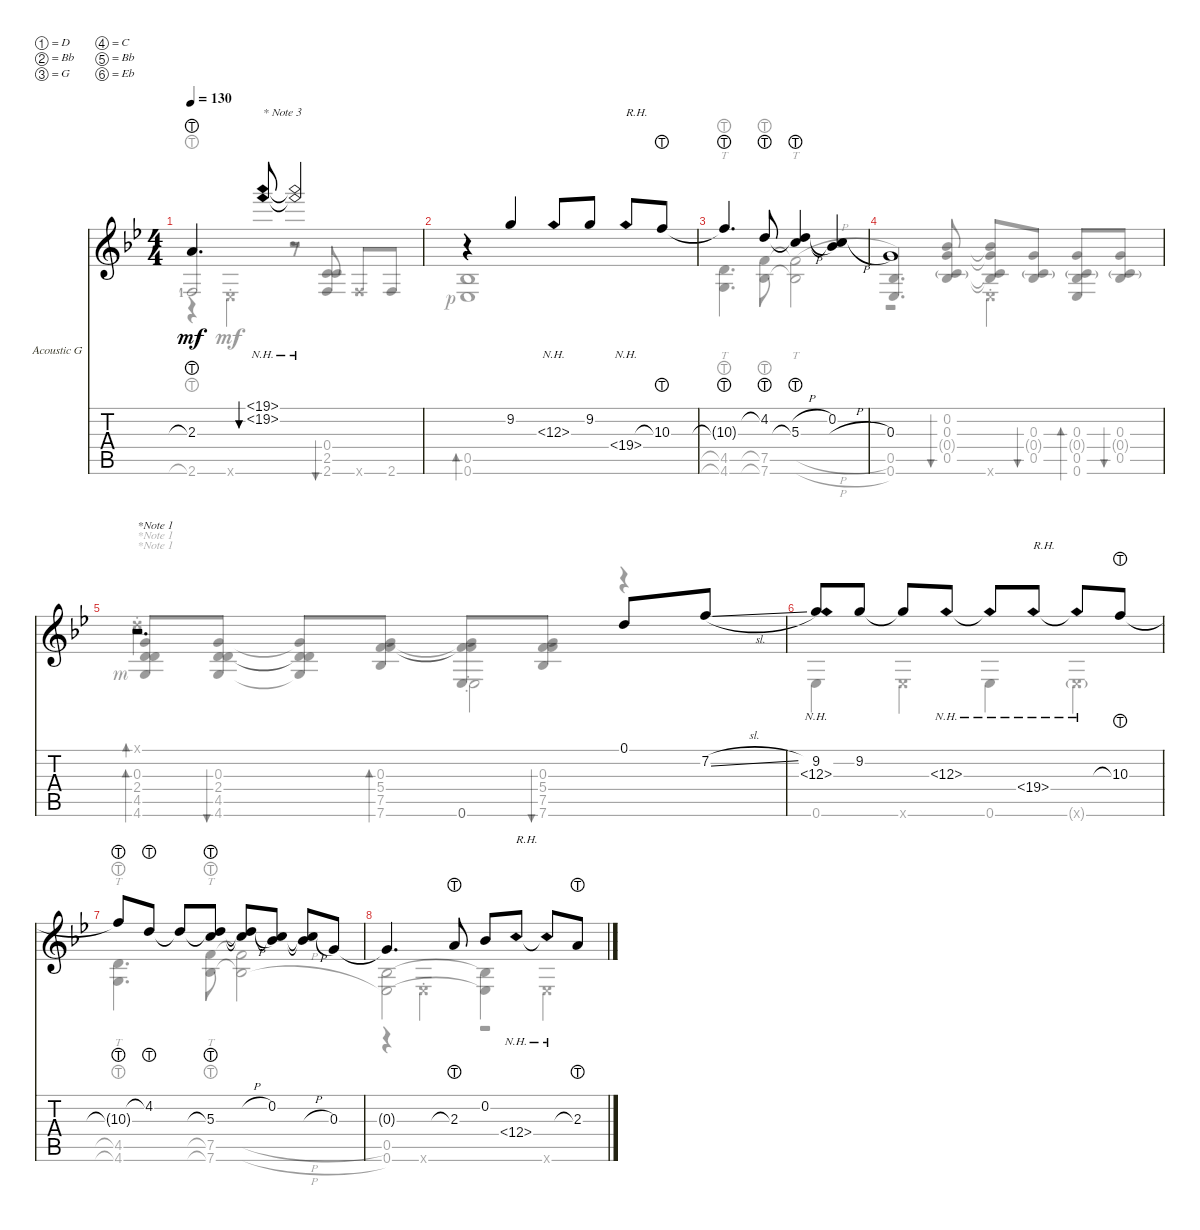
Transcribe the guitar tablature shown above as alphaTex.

\defaultSystemsLayout 4
\bracketExtendMode nobrackets
\firstSystemTrackNameOrientation horizontal
\otherSystemsTrackNameOrientation horizontal
\track ("Acoustic Guitar" "Acoustic G") {instrument acousticguitarsteel}
\staff {score tabs}
\tuning (D4 Bb3 G3 C3 Bb2 Eb2)
\voice
\ts (4 4)
\tempo 130
\clef g2
\scale
0.349922
\ks gminor
2.3{lht t}.4{d dy mf} (19.2{nh} 19.1{nh}).8{bu 30 txt "* Note 3"} (19.2{nh t} 19.1{nh t}).2 |
\scale
0.322665 r.4{bd 0} 9.2.4 12.3{nh}.8 9.2.8 19.4{nh}.8{txt "R.H."} 10.3{lht}.8 |
\scale
0.362546 10.3{lht t}.4{d} 4.2{lht}.8 (5.3{lht} 4.2{h t}).4 (0.2 5.3{h t}).4 |
\scale
0.330098 0.3.1 |
\scale
0.307692 r.2{d bd 0 txt "*Note 1"} 0.1.8 7.2{sl}.8 |
\scale
0.342742 (9.2 12.3{nh}).8 9.2.8 9.2{t}.8 12.3{nh}.8 12.3{nh t}.8 19.4{nh}.8{txt "R.H."} 19.4{nh t}.8 10.3{lht}.8 |
\scale
0.334347 10.3{lht t}.8 4.2{lht}.8 4.2{t}.8 (5.3{lht} 4.2{t}).8 (5.3{t} 4.2{h t}).8 (0.2 5.3{t}).8 (0.2{t} 5.3{h t}).8 0.3.8 |
\scale
0.322917 0.3{t}.4{d} 2.3{lht}.8 0.2.8 12.4{nh}.8{txt "R.H."} 12.4{nh t}.8 2.3{lht}.8
\voice
\clef g2
\ottava regular
\simile none
\scale
0.349922
\ks gminor
2.6{lht lf 2}.2{dy mf beam invert} r.8{beam invert} (0.4 2.5 2.6).8{bu 30 beam invert} 2.6{x}.8{beam invert} 2.6.8 |
\scale
0.322665 (0.6{rf 1} 0.5).1{bd 30} |
\scale
0.362546 (4.6{lht} 4.5{lht}).4{tt d} (7.5{lht} 7.6{lht}).8 (7.6{h t} 7.5{h t}).2{tt} |
\scale
0.330098 (0.6 0.5).4{d beam invert} (0.3 0.2 0.4{g} 0.5).8{bu 30 beam invert} (0.5{t} 0.4{t} 0.3{t} 0.2{t}).8{beam invert} (0.3 0.4{g} 0.5).8{bu 30} (0.6 0.5 0.4{g} 0.3).8{bd 30 beam invert} (0.3 0.4{g} 0.5).8{bu 30} |
\scale
0.307692 (4.6{rf 3} 4.5 2.4 0.3).8{bd 236 txt "*Note 1" beam invert} (0.3 2.4 4.5 4.6).8{bu 30} (4.6{t} 4.5{t} 2.4{t} 0.3{t}).8{beam invert} (7.6 0.3 5.4 7.5).8{bd 30} (0.3{t} 0.6{st} 5.4{t} 7.5{t}).8{beam invert} (7.6 7.5 5.4 0.3).8{bu 30} r.4{beam invert} |
\scale
0.342742 0.6.4 0.6{x}.4 0.6.4 0.6{g x}.4 |
\scale
0.334347 (4.6{lht} 4.5{lht}).4{tt d} (7.6{lht} 7.5{lht}).8{tt} (7.5{h t} 7.6{h t}).2 |
\scale
0.322917 (0.6 0.5).2 (0.6{t} 0.5{t}).4 0.6{x}.4
\voice
\clef g2
\ottava regular
\simile none
\scale
0.349922
\ks gminor
r.4{dy mf} 0.6{st x}.4 r.2 |
\scale
0.322665 |
\scale
0.362546 |
\scale
0.330098 r.2 0.6{st x}.2 |
\scale
0.307692 0.1{st x}.2{bd 0 txt "*Note 1"} 0.6{st}.2 |
\scale
0.342742 |
\scale
0.334347 |
\scale
0.322917 r.4 0.6{st x}.4 r.2
